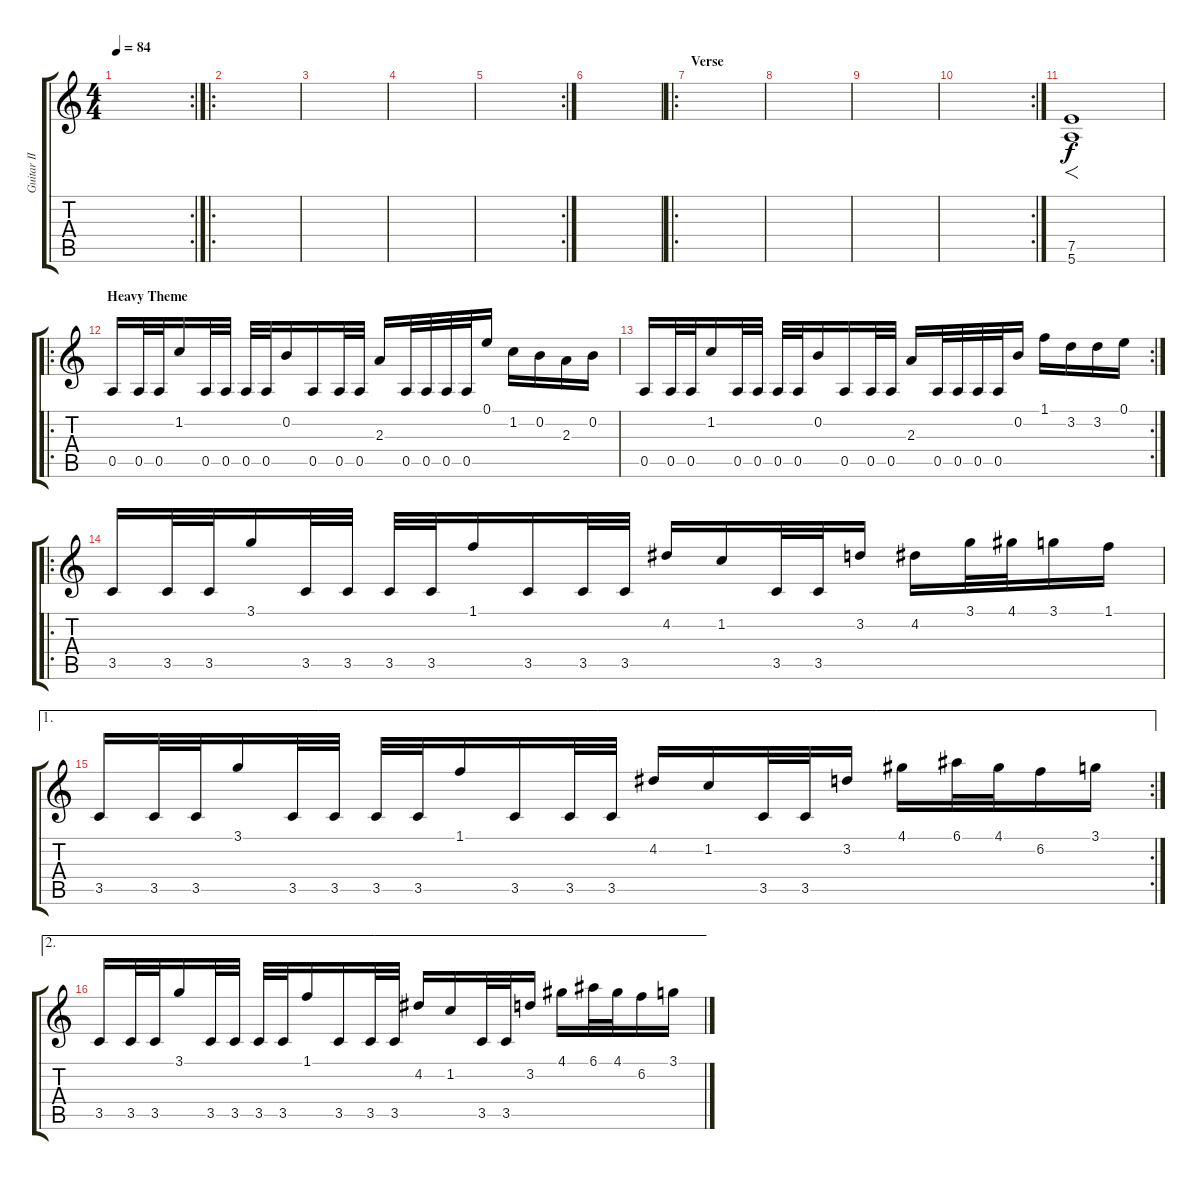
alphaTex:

\track ("Guitar II" "Guitar II") {instrument distortionguitar}
\staff {score tabs}
\tuning (E4 B3 G3 D3 A2 E2) {hide}
\rc 2
\ts (4 4)
\tempo 84
\clef g2
\ks c
|
\ro
|
|
|
\rc 2
|
|
\ro
\section ("" "Verse")
|
|
|
\rc 2
|
(7.5 5.6).1{f instrument distortionguitar} |
\ro
\section ("" "Heavy Theme")
0.5.16 0.5.32 0.5.32 1.2.16 0.5.32 0.5.32 0.5.32 0.5.32 0.2.16 0.5.16 0.5.32 0.5.32 2.3.16 0.5.32 0.5.32 0.5.32 0.5.32 0.1.16 1.2.16 0.2.16 2.3.16 0.2.16 |
\rc 2
0.5.16 0.5.32 0.5.32 1.2.16 0.5.32 0.5.32 0.5.32 0.5.32 0.2.16 0.5.16 0.5.32 0.5.32 2.3.16 0.5.32 0.5.32 0.5.32 0.5.32 0.2.16 1.1.16 3.2.16 3.2.16 0.1.16 |
\ro
3.5.16 3.5.32 3.5.32 3.1.16 3.5.32 3.5.32 3.5.32 3.5.32 1.1.16 3.5.16 3.5.32 3.5.32 4.2.16 1.2.16 3.5.32 3.5.32 3.2.16 4.2.16 3.1.32 4.1.32 3.1.16 1.1.16 |
\ae 1
\rc 2
3.5.16 3.5.32 3.5.32 3.1.16 3.5.32 3.5.32 3.5.32 3.5.32 1.1.16 3.5.16 3.5.32 3.5.32 4.2.16 1.2.16 3.5.32 3.5.32 3.2.16 4.1.16 6.1.32 4.1.32 6.2.16 3.1.16 |
\ae 2
3.5.16 3.5.32 3.5.32 3.1.16 3.5.32 3.5.32 3.5.32 3.5.32 1.1.16 3.5.16 3.5.32 3.5.32 4.2.16 1.2.16 3.5.32 3.5.32 3.2.16 4.1.16 6.1.32 4.1.32 6.2.16 3.1.16
